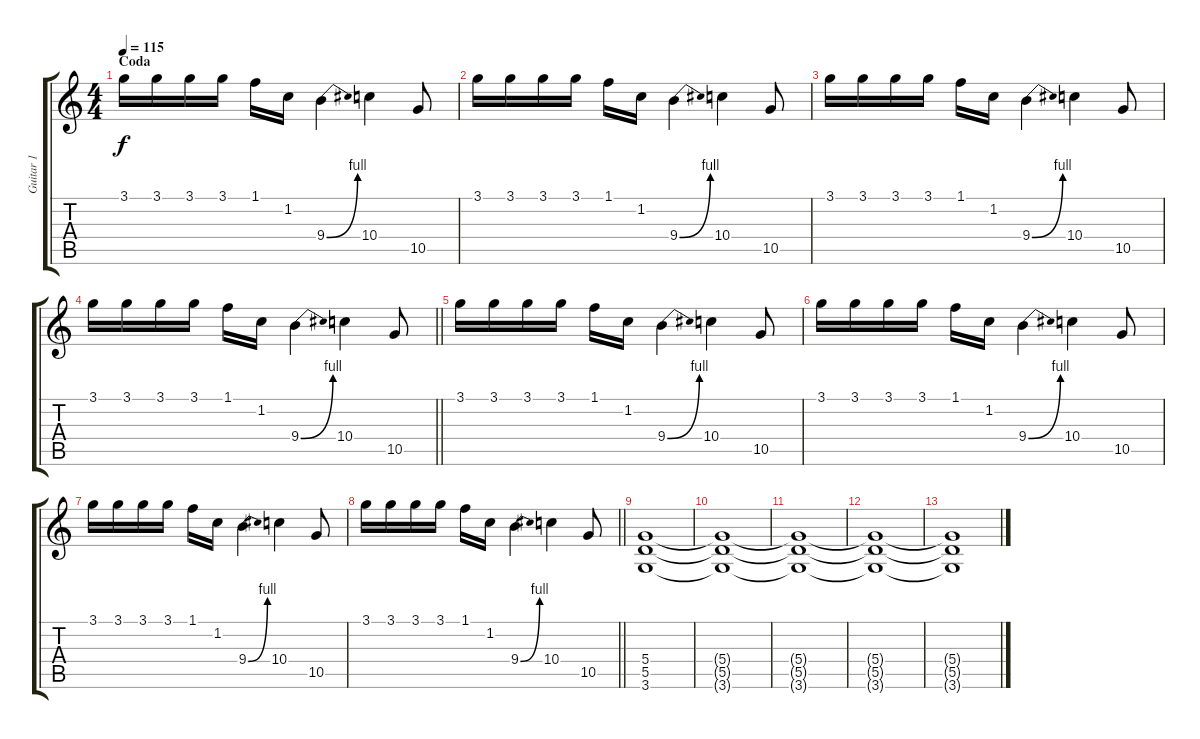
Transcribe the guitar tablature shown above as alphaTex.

\track ("Guitar 1" "Guitar 1") {instrument distortionguitar}
\staff {score tabs}
\tuning (E4 B3 G3 D3 A2 E2) {hide}
\ts (4 4)
\section ("" "Coda")
\tempo 115
\clef g2
\ks c
3.1.16{dy f} 3.1.16 3.1.16 3.1.16 1.1.16 1.2.16 9.4{be (bend 0 0 60 4)}.4 10.4.4 10.5.8 |
3.1.16 3.1.16 3.1.16 3.1.16 1.1.16 1.2.16 9.4{be (bend 0 0 60 4)}.4 10.4.4 10.5.8 |
3.1.16 3.1.16 3.1.16 3.1.16 1.1.16 1.2.16 9.4{be (bend 0 0 60 4)}.4 10.4.4 10.5.8 |
\barLineRight lightlight
3.1.16 3.1.16 3.1.16 3.1.16 1.1.16 1.2.16 9.4{be (bend 0 0 60 4)}.4 10.4.4 10.5.8 |
3.1.16 3.1.16 3.1.16 3.1.16 1.1.16 1.2.16 9.4{be (bend 0 0 60 4)}.4 10.4.4 10.5.8 |
3.1.16 3.1.16 3.1.16 3.1.16 1.1.16 1.2.16 9.4{be (bend 0 0 60 4)}.4 10.4.4 10.5.8 |
3.1.16 3.1.16 3.1.16 3.1.16 1.1.16 1.2.16 9.4{be (bend 0 0 60 4)}.4 10.4.4 10.5.8 |
\barLineRight lightlight
3.1.16 3.1.16 3.1.16 3.1.16 1.1.16 1.2.16 9.4{be (bend 0 0 60 4)}.4 10.4.4 10.5.8 |
(5.4 5.5 3.6).1 |
(5.4{t} 5.5{t} 3.6{t}).1 |
(5.4{t} 5.5{t} 3.6{t}).1{volume 0} |
(5.4{t} 5.5{t} 3.6{t}).1 |
(5.4{t} 5.5{t} 3.6{t}).1
